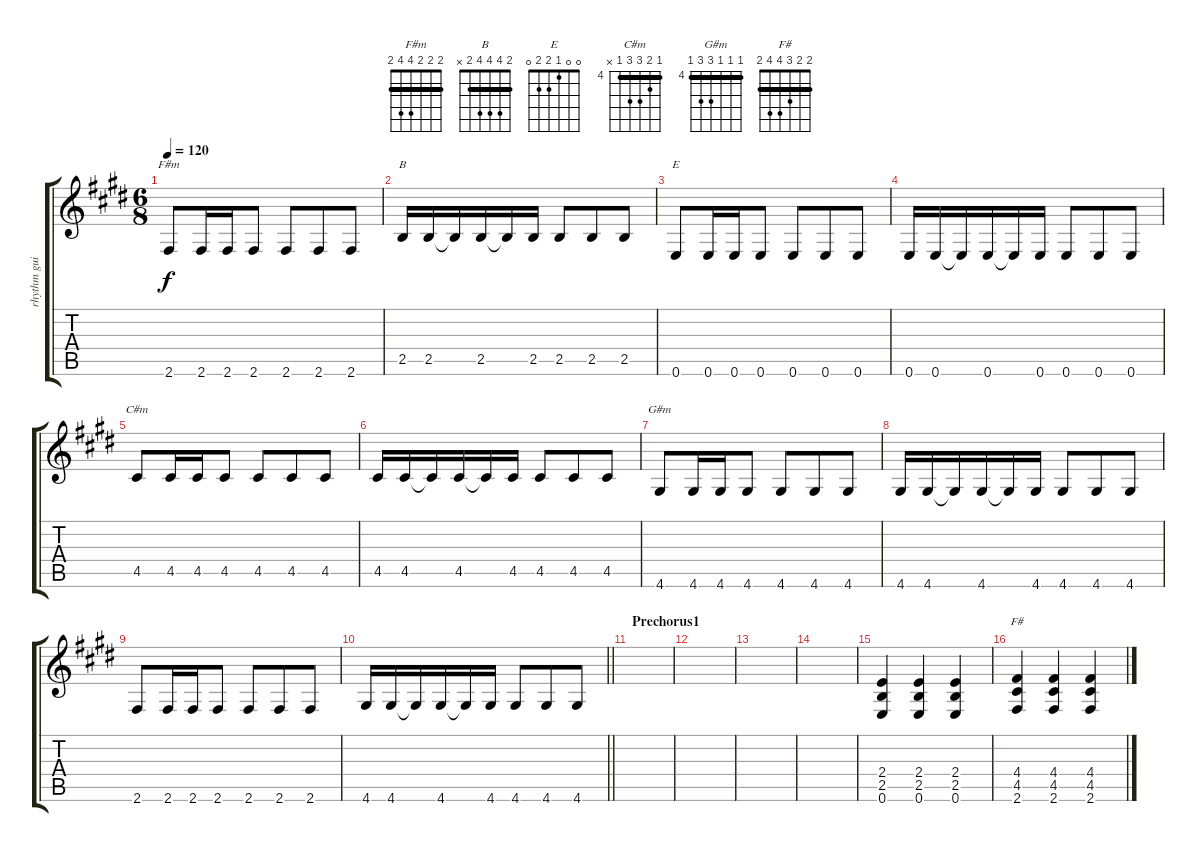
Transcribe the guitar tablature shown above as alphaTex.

\track ("rhythm guitar" "rhythm gui") {instrument distortionguitar}
\staff {score tabs}
\tuning (E4 B3 G3 D3 A2 E2) {hide}
\chord ("F#m" 2 2 2 4 4 2) {barre 2}
\chord ("B" 2 4 4 4 2 x) {barre 2}
\chord ("E" 0 0 1 2 2 0)
\chord ("C#m" 4 5 6 6 4 x) {firstfret 4 barre 4}
\chord ("G#m" 4 4 4 6 6 4) {firstfret 4 barre 4}
\chord ("F#" 2 2 3 4 4 2) {barre 2}
\ts (6 8)
\tempo 120
\clef g2
\ks e
2.6.8{ch "F#m" dy f} 2.6.16 2.6.16 2.6.8 2.6.8 2.6.8 2.6.8 |
2.5.16{ch "B"} 2.5.16 2.5{t}.16 2.5.16 2.5{t}.16 2.5.16 2.5.8 2.5.8 2.5.8 |
0.6.8{ch "E"} 0.6.16 0.6.16 0.6.8 0.6.8 0.6.8 0.6.8 |
0.6.16 0.6.16 0.6{t}.16 0.6.16 0.6{t}.16 0.6.16 0.6.8 0.6.8 0.6.8 |
4.5.8{ch "C#m"} 4.5.16 4.5.16 4.5.8 4.5.8 4.5.8 4.5.8 |
4.5.16 4.5.16 4.5{t}.16 4.5.16 4.5{t}.16 4.5.16 4.5.8 4.5.8 4.5.8 |
4.6.8{ch "G#m"} 4.6.16 4.6.16 4.6.8 4.6.8 4.6.8 4.6.8 |
4.6.16 4.6.16 4.6{t}.16 4.6.16 4.6{t}.16 4.6.16 4.6.8 4.6.8 4.6.8 |
2.6.8 2.6.16 2.6.16 2.6.8 2.6.8 2.6.8 2.6.8 |
\barLineRight lightlight
4.6.16 4.6.16 4.6{t}.16 4.6.16 4.6{t}.16 4.6.16 4.6.8 4.6.8 4.6.8 |
\section ("" "Prechorus1")
|
|
|
|
(2.4 2.5 0.6).4 (2.4 2.5 0.6).4 (2.4 2.5 0.6).4 |
(4.4 4.5 2.6).4{ch "F#"} (4.4 4.5 2.6).4 (4.4 4.5 2.6).4
